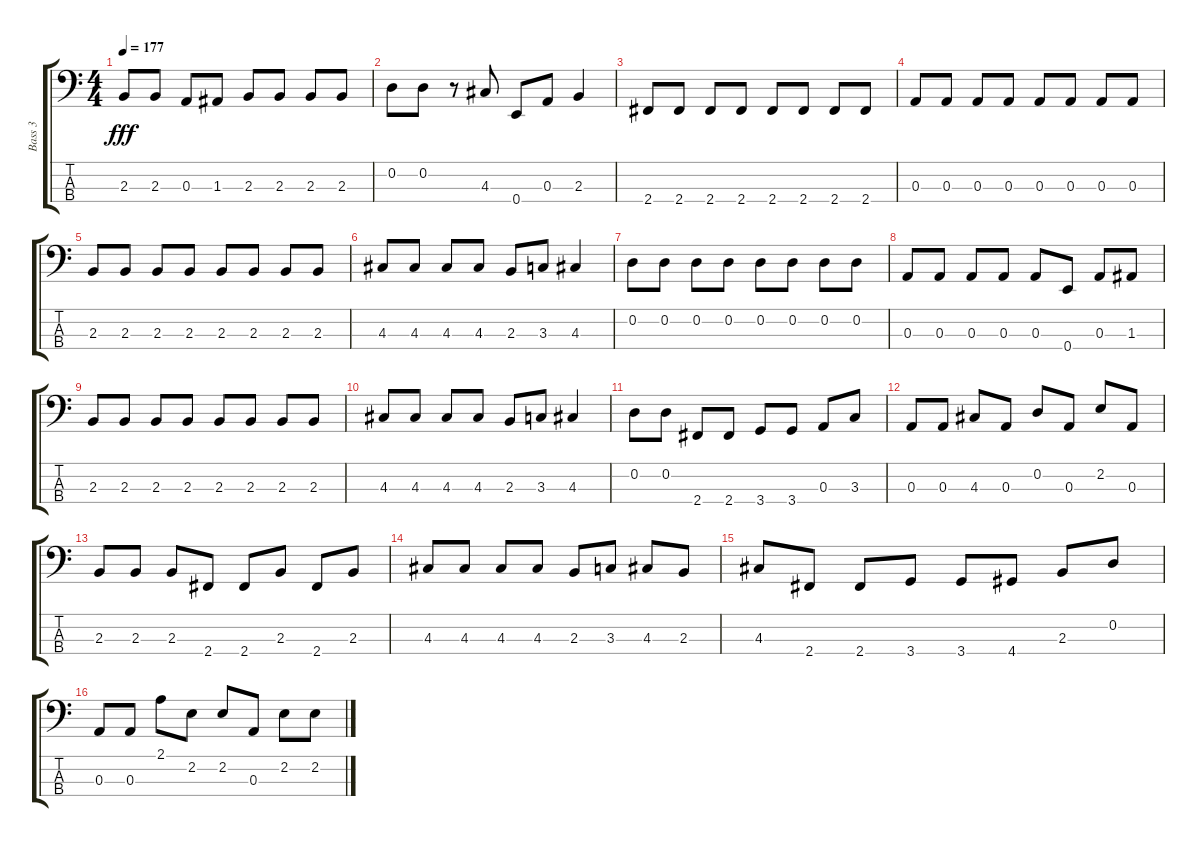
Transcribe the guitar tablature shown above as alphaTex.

\track ("Bass 3" "Bass 3") {instrument slapbass1}
\staff {score tabs}
\tuning (G2 D2 A1 E1) {hide}
\ts (4 4)
\tempo 177
\clef f4
\ks c
2.3.8{dy fff} 2.3.8 0.3.8 1.3.8 2.3.8 2.3.8 2.3.8 2.3.8 |
0.2.8 0.2.8 r.8 4.3.8 0.4.8 0.3.8 2.3.4 |
2.4.8 2.4.8 2.4.8 2.4.8 2.4.8 2.4.8 2.4.8 2.4.8 |
0.3.8 0.3.8 0.3.8 0.3.8 0.3.8 0.3.8 0.3.8 0.3.8 |
2.3.8 2.3.8 2.3.8 2.3.8 2.3.8 2.3.8 2.3.8 2.3.8 |
4.3.8 4.3.8 4.3.8 4.3.8 2.3.8 3.3.8 4.3.4 |
0.2.8 0.2.8 0.2.8 0.2.8 0.2.8 0.2.8 0.2.8 0.2.8 |
0.3.8 0.3.8 0.3.8 0.3.8 0.3.8 0.4.8 0.3.8 1.3.8 |
2.3.8 2.3.8 2.3.8 2.3.8 2.3.8 2.3.8 2.3.8 2.3.8 |
4.3.8 4.3.8 4.3.8 4.3.8 2.3.8 3.3.8 4.3.4 |
0.2.8 0.2.8 2.4.8 2.4.8 3.4.8 3.4.8 0.3.8 3.3.8 |
0.3.8 0.3.8 4.3.8 0.3.8 0.2.8 0.3.8 2.2.8 0.3.8 |
2.3.8 2.3.8 2.3.8 2.4.8 2.4.8 2.3.8 2.4.8 2.3.8 |
4.3.8 4.3.8 4.3.8 4.3.8 2.3.8 3.3.8 4.3.8 2.3.8 |
4.3.8 2.4.8 2.4.8 3.4.8 3.4.8 4.4.8 2.3.8 0.2.8 |
0.3.8 0.3.8 2.1.8 2.2.8 2.2.8 0.3.8 2.2.8 2.2.8
